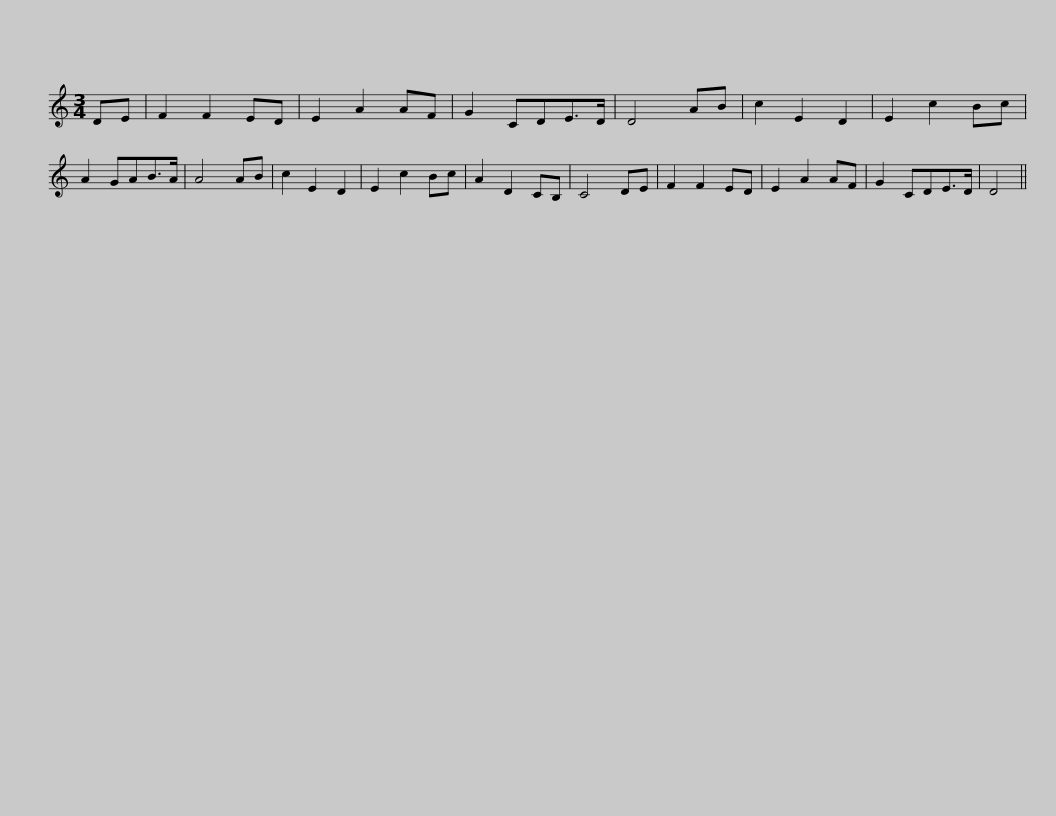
X:1
L:1/8
M:3/4
I:linebreak $
K:C
V:1 treble
V:1
 DE | F2 F2 ED | E2 A2 AF | G2 CDE>D | D4 AB | %5
 c2 E2 D2 | E2 c2 Bc | A2 GAB>A | A4 AB | c2 E2 D2 | %10
 E2 c2 Bc |$ A2 D2 CB, | C4 DE | F2 F2 ED | E2 A2 AF | %15
 G2 CDE>D | D4 || %17
